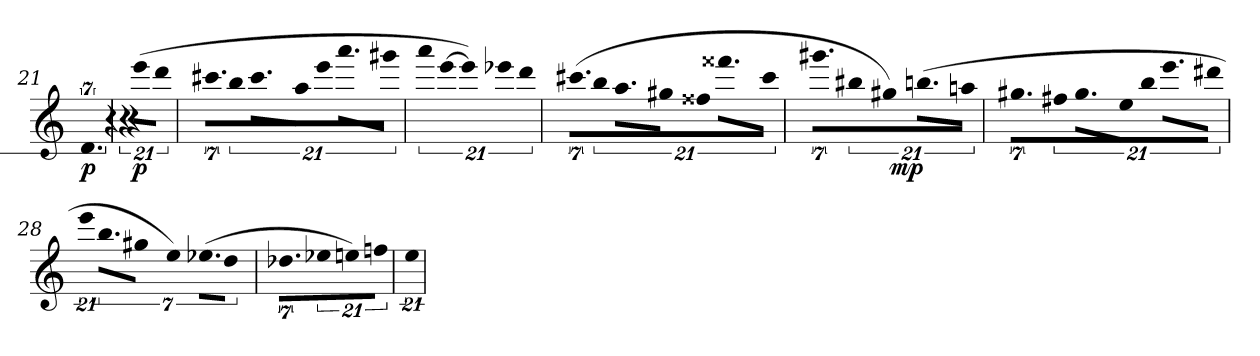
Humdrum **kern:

**kern	**dynam
*part1	*part1
*staff1	*staff1
=21	=21
!LO:N:vis=2.	!LO:DY:b
((56d/	p
!LO:N:vis=4	!
168r	.
=22	=22
!LO:N:vis=2	!
84r	.
!LO:N:vis=4	!
168r	.
!LO:N:vis=8	!LO:DY:b
(>336eee\L	p
!LO:N:vis=16	!
672ddd\Jk	.
!LO:N:vis=16	!
672ryy	.
=23	=23
!LO:N:vis=8.	!
224ccc#\L	.
!LO:N:vis=16	!
672bb\Jk	.
!LO:N:vis=8.	!
224ccc#\L	.
!LO:N:vis=16	!
672aa\Jk	.
!LO:N:vis=4	!
168eee\	.
!LO:N:vis=8.	!
224aaa\L	.
!LO:N:vis=16	!
672ggg#X\Jk	.
=24	=24
!LO:N:vis=4	!
168aaa\	.
!LO:N:vis=2	!
[84eee\	.
!LO:N:vis=4	!
168eee\])	.
!LO:N:vis=4	!
168eee-X\	.
!LO:N:vis=4	!
168ddd\	.
=25	=25
!LO:N:vis=8.	!
(>224ccc#\L	.
!LO:N:vis=16	!
672bb\Jk	.
!LO:N:vis=8.	!
224aa\L	.
!LO:N:vis=16	!
672gg#X\Jk	.
!LO:N:vis=4	!
168ff##X\	.
!LO:N:vis=8.	!
224fff##X\L	.
!LO:N:vis=16	!
672ccc#\Jk	.
=26	=26
!LO:N:vis=8.	!
224ggg#X\L	.
!LO:N:vis=16	!
672bb#X\Jk	.
!LO:N:vis=2	!
84gg#X\)	.
!LO:N:vis=8.	!LO:DY:b
(>224bbn\L	mp
!LO:N:vis=16	!
672aan\Jk	.
=27	=27
!LO:N:vis=8.	!
224gg#X\L	.
!LO:N:vis=16	!
672ff#\Jk	.
!LO:N:vis=8.	!
224gg#\L	.
!LO:N:vis=16	!
672ee\Jk	.
!LO:N:vis=4	!
168bb\	.
!LO:N:vis=8.	!
224eee\L	.
!LO:N:vis=16	!
672ddd#X\Jk	.
=28	=28
!LO:N:vis=4	!
168eee\	.
!LO:N:vis=8.	!
224bb\L	.
!LO:N:vis=8	!
336gg#X\J	.
!LO:N:vis=4	!
168ee\)	.
!LO:N:vis=8.	!
(>224ee-X\L	.
!LO:N:vis=16	!
672dd\Jk	.
=29	=29
!LO:N:vis=8.	!
224dd-X\L	.
!LO:N:vis=16	!
672ee-X\Jk	.
!LO:N:vis=4	!
168een\)	.
!LO:N:vis=2	!
84ffn\	.
=30	=30
!LO:N:vis=1	!
42ee	.
=	=
*-	*-
